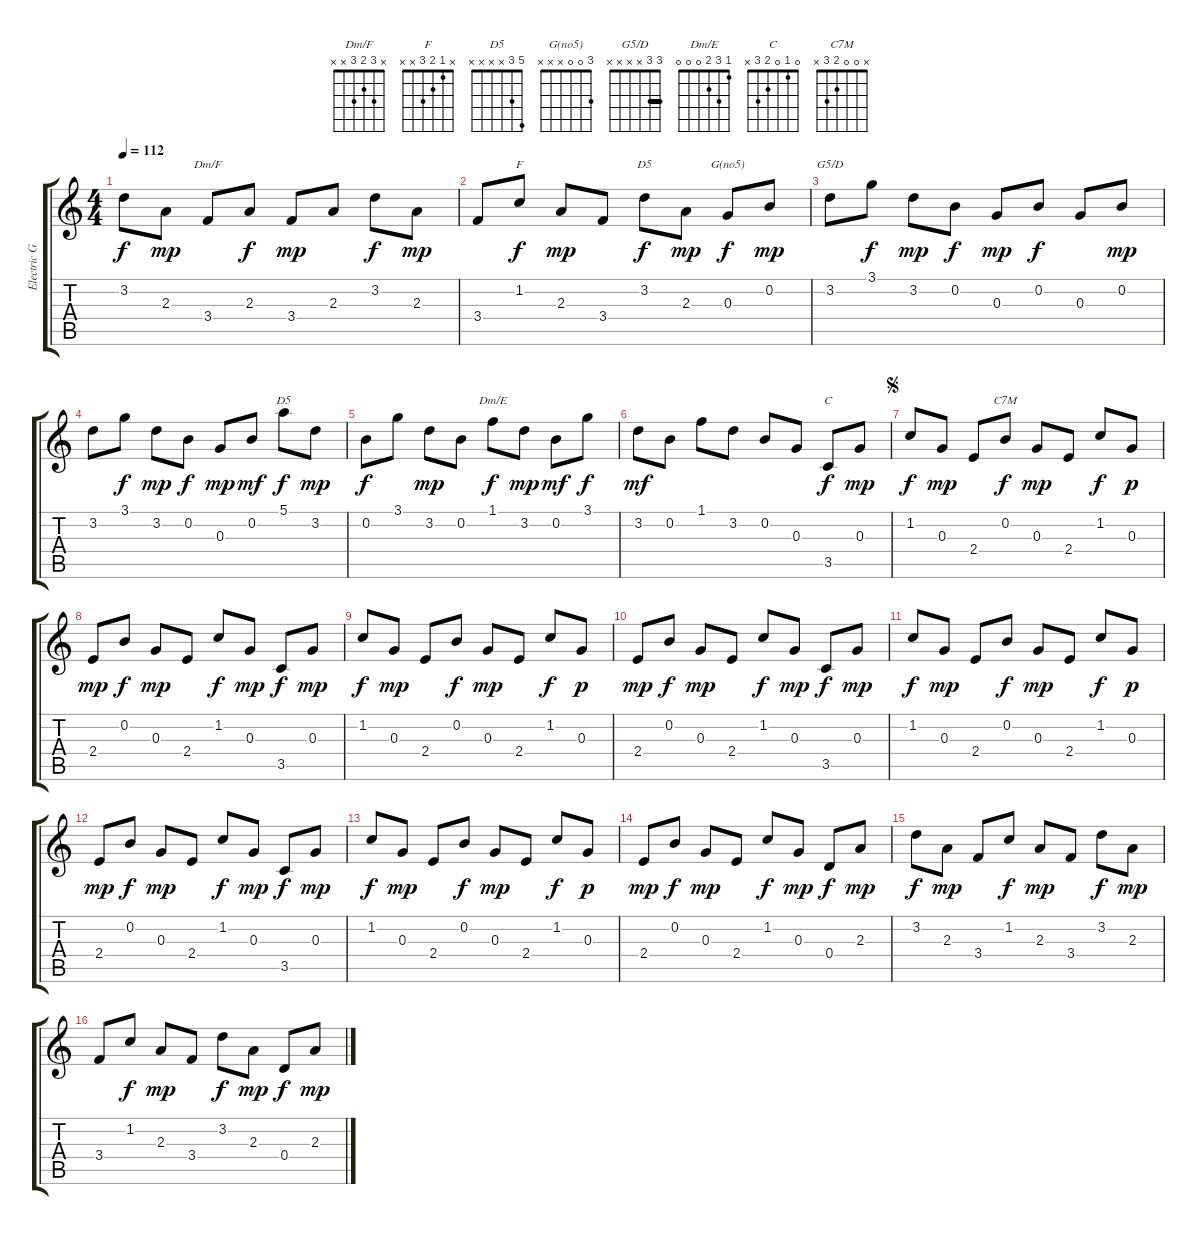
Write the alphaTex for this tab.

\track ("Electric Guitar" "Electric G") {instrument electricguitarjazz}
\staff {score tabs}
\tuning (E4 B3 G3 D3 A2 E2) {hide}
\chord ("Dm/F" x 3 2 3 x x)
\chord ("F" x 1 2 3 x x)
\chord ("D5" x 3 2 0 x x)
\chord ("G(no5)" 3 0 0 x x x)
\chord ("G5/D" 3 3 x x x x) {barre 3}
\chord ("D5" 5 3 x x x x)
\chord ("Dm/E" 1 3 2 0 0 0)
\chord ("C" 0 1 0 2 3 x)
\chord ("C7M" x 0 0 2 3 x)
\ts (4 4)
\tempo 112
\clef g2
\ks c
3.2.8{dy f} 2.3.8{dy mp} 3.4.8{ch "Dm/F"} 2.3.8{dy f} 3.4.8{dy mp} 2.3.8 3.2.8{dy f} 2.3.8{dy mp} |
3.4.8 1.2.8{ch "F" dy f} 2.3.8{dy mp} 3.4.8 3.2.8{ch "D5" dy f} 2.3.8{dy mp} 0.3.8{ch "G(no5)" dy f} 0.2.8{dy mp} |
3.2.8{ch "G5/D"} 3.1.8{dy f} 3.2.8{dy mp} 0.2.8{dy f} 0.3.8{dy mp} 0.2.8{dy f} 0.3.8 0.2.8{dy mp} |
3.2.8 3.1.8{dy f} 3.2.8{dy mp} 0.2.8{dy f} 0.3.8{dy mp} 0.2.8{dy mf} 5.1.8{ch "D5" dy f} 3.2.8{dy mp} |
0.2.8{dy f} 3.1.8 3.2.8{dy mp} 0.2.8 1.1.8{ch "Dm/E" dy f} 3.2.8{dy mp} 0.2.8{dy mf} 3.1.8{dy f} |
3.2.8{dy mf} 0.2.8 1.1.8 3.2.8 0.2.8{volume 11} 0.3.8 3.5.8{ch "C" dy f} 0.3.8{dy mp} |
\jump segno
1.2.8{dy f} 0.3.8{dy mp} 2.4.8 0.2.8{ch "C7M" dy f} 0.3.8{dy mp} 2.4.8 1.2.8{dy f} 0.3.8{dy p} |
2.4.8{dy mp} 0.2.8{dy f} 0.3.8{dy mp} 2.4.8 1.2.8{dy f} 0.3.8{dy mp} 3.5.8{dy f} 0.3.8{dy mp} |
1.2.8{dy f} 0.3.8{dy mp} 2.4.8 0.2.8{dy f} 0.3.8{dy mp} 2.4.8 1.2.8{dy f} 0.3.8{dy p} |
2.4.8{dy mp} 0.2.8{dy f} 0.3.8{dy mp} 2.4.8 1.2.8{dy f} 0.3.8{dy mp} 3.5.8{dy f} 0.3.8{dy mp} |
1.2.8{dy f} 0.3.8{dy mp} 2.4.8 0.2.8{dy f} 0.3.8{dy mp} 2.4.8 1.2.8{dy f} 0.3.8{dy p} |
2.4.8{dy mp} 0.2.8{dy f} 0.3.8{dy mp} 2.4.8 1.2.8{dy f} 0.3.8{dy mp} 3.5.8{dy f} 0.3.8{dy mp} |
1.2.8{dy f} 0.3.8{dy mp} 2.4.8 0.2.8{dy f} 0.3.8{dy mp} 2.4.8 1.2.8{dy f} 0.3.8{dy p} |
2.4.8{dy mp} 0.2.8{dy f} 0.3.8{dy mp} 2.4.8 1.2.8{dy f} 0.3.8{dy mp} 0.4.8{dy f} 2.3.8{dy mp} |
3.2.8{dy f} 2.3.8{dy mp} 3.4.8 1.2.8{dy f} 2.3.8{dy mp} 3.4.8 3.2.8{dy f} 2.3.8{dy mp} |
3.4.8 1.2.8{dy f} 2.3.8{dy mp} 3.4.8 3.2.8{dy f} 2.3.8{dy mp} 0.4.8{dy f} 2.3.8{dy mp}
